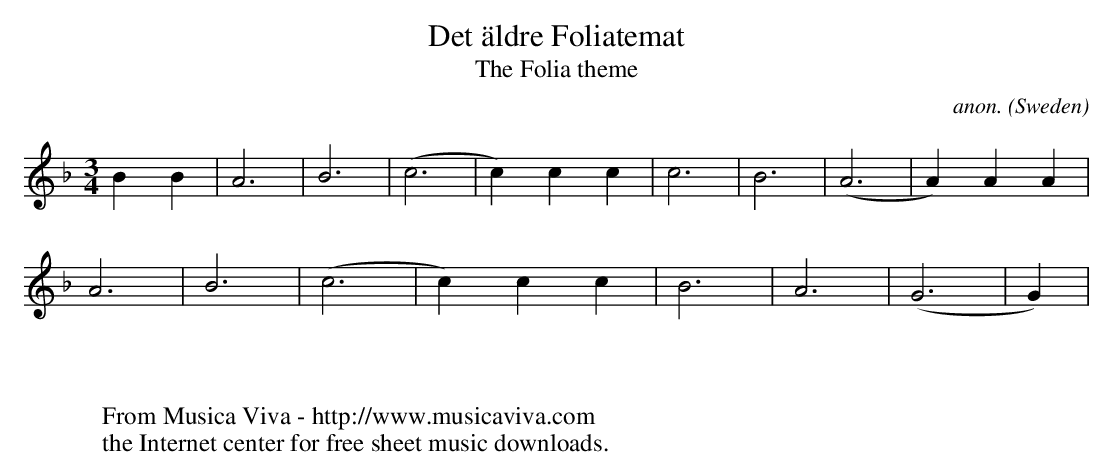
X:1
T:Det \"aldre Foliatemat
T:The Folia theme
C:anon.
O:Sweden
M:3/4
L:1/4
K:Dm
B B | A3 | B3 | (c3 | c) c c | c3 | B3 | (A3    | A) A A |
      A3 | B3 | (c3 | c) c c | B3 | A3 | (G3    | G)  |
W:
W:
W:  From Musica Viva - http://www.musicaviva.com
W:  the Internet center for free sheet music downloads.
